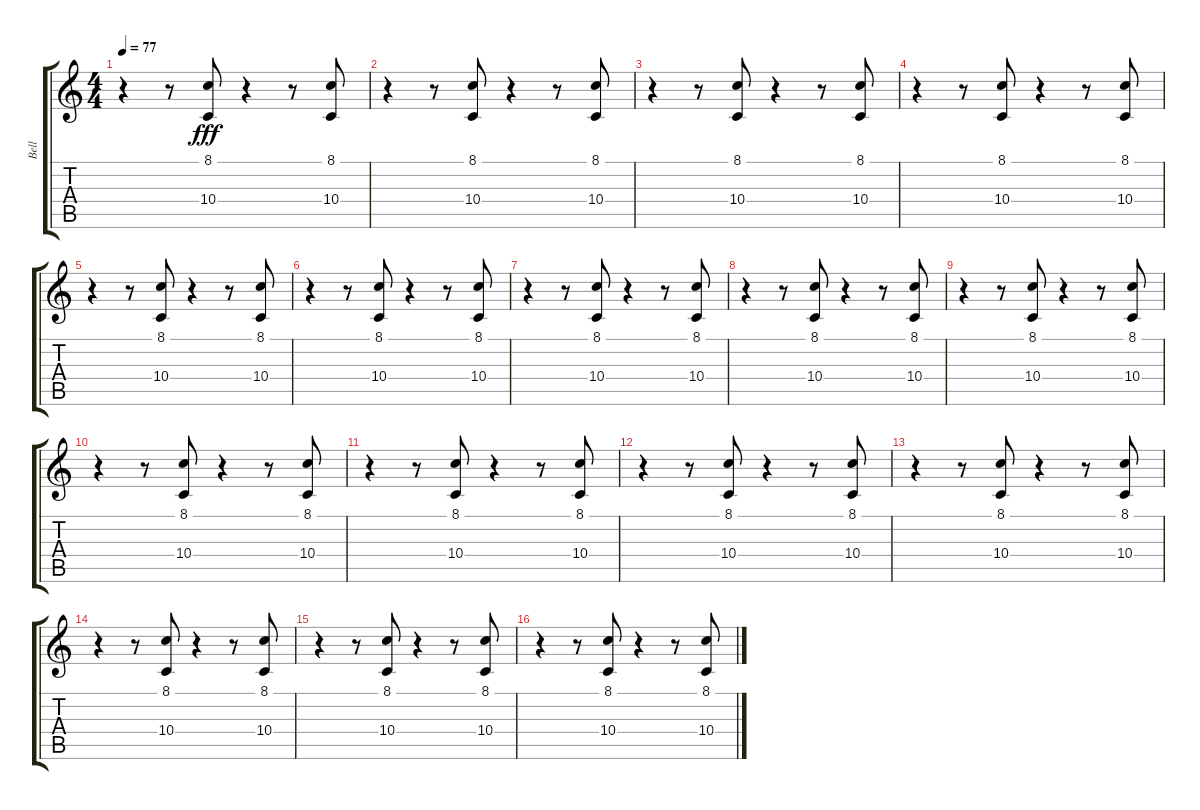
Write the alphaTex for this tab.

\track ("Bell" "Bell") {instrument tubularbells}
\staff {score tabs}
\tuning (E4 B3 G3 D3 A2 E2) {hide}
\ts (4 4)
\tempo 77
\clef g2
\ks c
r.4{dy fff balance 4} r.8 (8.1 10.4).8 r.4 r.8 (8.1 10.4).8 |
r.4{balance 4} r.8 (8.1 10.4).8 r.4 r.8 (8.1 10.4).8 |
r.4{balance 4} r.8 (8.1 10.4).8 r.4 r.8 (8.1 10.4).8 |
r.4{balance 4} r.8 (8.1 10.4).8 r.4 r.8 (8.1 10.4).8 |
r.4{balance 4} r.8 (8.1 10.4).8 r.4 r.8 (8.1 10.4).8 |
r.4{balance 4} r.8 (8.1 10.4).8 r.4 r.8 (8.1 10.4).8 |
r.4{balance 4} r.8 (8.1 10.4).8 r.4 r.8 (8.1 10.4).8 |
r.4{balance 4} r.8 (8.1 10.4).8 r.4 r.8 (8.1 10.4).8 |
r.4{balance 4} r.8 (8.1 10.4).8 r.4 r.8 (8.1 10.4).8 |
r.4{balance 4} r.8 (8.1 10.4).8 r.4 r.8 (8.1 10.4).8 |
r.4{balance 4} r.8 (8.1 10.4).8 r.4 r.8 (8.1 10.4).8 |
r.4{balance 4} r.8 (8.1 10.4).8 r.4 r.8 (8.1 10.4).8 |
r.4{balance 4} r.8 (8.1 10.4).8 r.4 r.8 (8.1 10.4).8 |
r.4{balance 4} r.8 (8.1 10.4).8 r.4 r.8 (8.1 10.4).8 |
r.4{balance 4} r.8 (8.1 10.4).8 r.4 r.8 (8.1 10.4).8 |
r.4{balance 4} r.8 (8.1 10.4).8 r.4 r.8 (8.1 10.4).8
